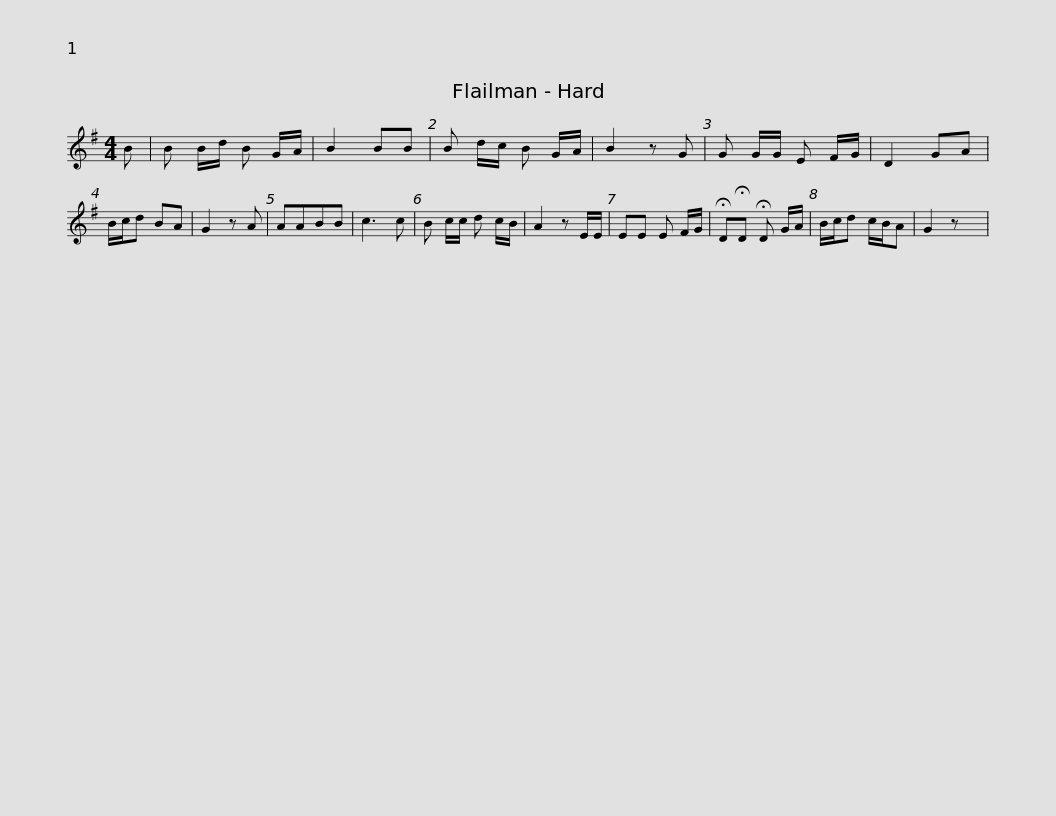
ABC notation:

X:1
L:1/8
M:4/4
I:linebreak $
K:G
V:1 treble
V:1
 B | B B/d/ B G/A/ | B2 BB | B d/c/ B G/A/ | B2 z G | %5
 G G/G/ E F/G/ |$ D2 GA | B/c/d BA | G2 z A | AABB | %10
 c3 c | B c/c/ d c/B/ |$ A2 z E/E/ | EE E F/G/ | !fermata!D!fermata!D !fermata!D G/A/ | %15
 B/c/d c/B/A | G2 z x | %17
